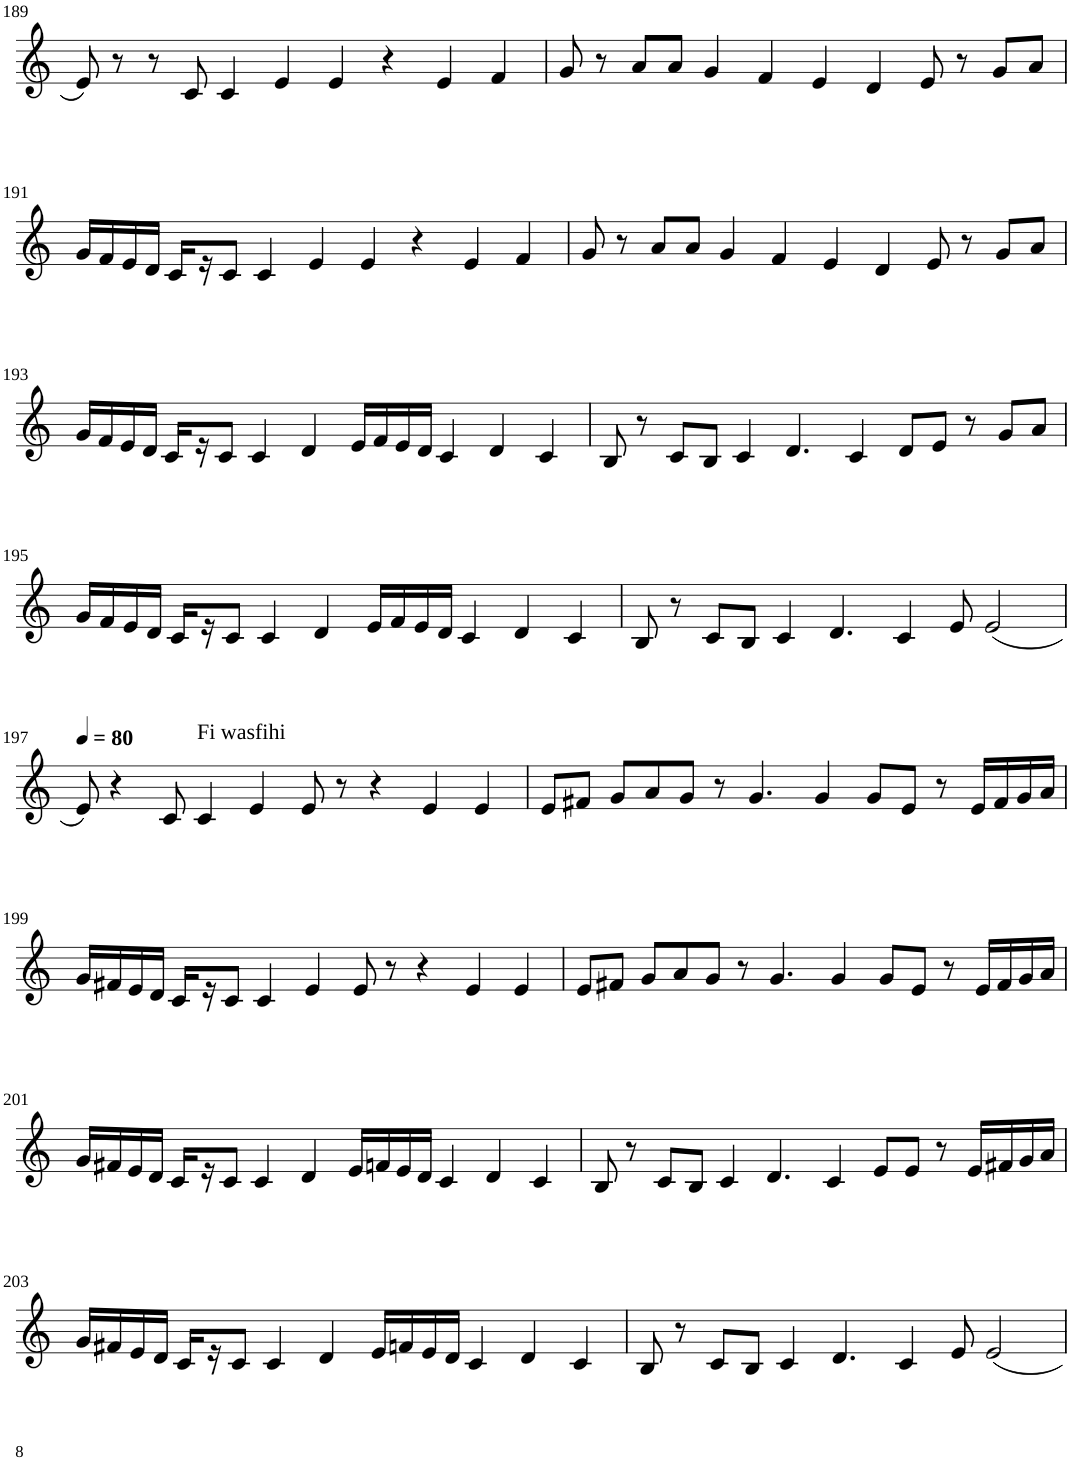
**kern
*part1
*staff1
*I"Violin
!!LO:PB:g=z
*clefG2
*k[]
*M8/4
=189
8e/
8r
8r
8c/
4c/
4e/
4e/
4r
4e/
4f/
=190
8g/
8r
8a/L
8a/J
4g/
4f/
4e/
4d/
8e/
8r
8g/L
8a/J
!!LO:LB:g=z
=191
16g/LL
16f/
16e/
16d/JJ
16c/LL
16r
8c/J
4c/
4e/
4e/
4r
4e/
4f/
=192
8g/
8r
8a/L
8a/J
4g/
4f/
4e/
4d/
8e/
8r
8g/L
8a/J
!!LO:LB:g=z
=193
16g/LL
16f/
16e/
16d/JJ
16c/LL
16r
8c/J
4c/
4d/
16e/LL
16f/
16e/
16d/JJ
4c/
4d/
4c/
=194
8B/
8r
8c/L
8B/J
4c/
4.d/
4c/
8d/L
8e/J
8r
8g/L
8a/J
!!LO:LB:g=z
=195
16g/LL
16f/
16e/
16d/JJ
16c/LL
16r
8c/J
4c/
4d/
16e/LL
16f/
16e/
16d/JJ
4c/
4d/
4c/
=196
8B/
8r
8c/L
8B/J
4c/
4.d/
4c/
8e/
(2e/
!!LO:LB:g=z
=197
*MM80
8e/)
4r
8c/
!LO:TX:a:t=Fi wasfihi
4c/
4e/
8e/
8r
4r
4e/
4e/
=198
8e/L
8f#X/J
8g/L
8a/
8g/J
8r
4.g/
4g/
8g/L
8e/J
8r
16e/LL
16f#/
16g/
16a/JJ
!!LO:LB:g=z
=199
16g/LL
16f#X/
16e/
16d/JJ
16c/LL
16r
8c/J
4c/
4e/
8e/
8r
4r
4e/
4e/
=200
8e/L
8f#X/J
8g/L
8a/
8g/J
8r
4.g/
4g/
8g/L
8e/J
8r
16e/LL
16f#/
16g/
16a/JJ
!!LO:LB:g=z
=201
16g/LL
16f#X/
16e/
16d/JJ
16c/LL
16r
8c/J
4c/
4d/
16e/LL
16fn/
16e/
16d/JJ
4c/
4d/
4c/
=202
8B/
8r
8c/L
8B/J
4c/
4.d/
4c/
8e/L
8e/J
8r
16e/LL
16f#X/
16g/
16a/JJ
!!LO:LB:g=z
=203
16g/LL
16f#X/
16e/
16d/JJ
16c/LL
16r
8c/J
4c/
4d/
16e/LL
16fn/
16e/
16d/JJ
4c/
4d/
4c/
=204
8B/
8r
8c/L
8B/J
4c/
4.d/
4c/
8e/
2e/
=
*-
